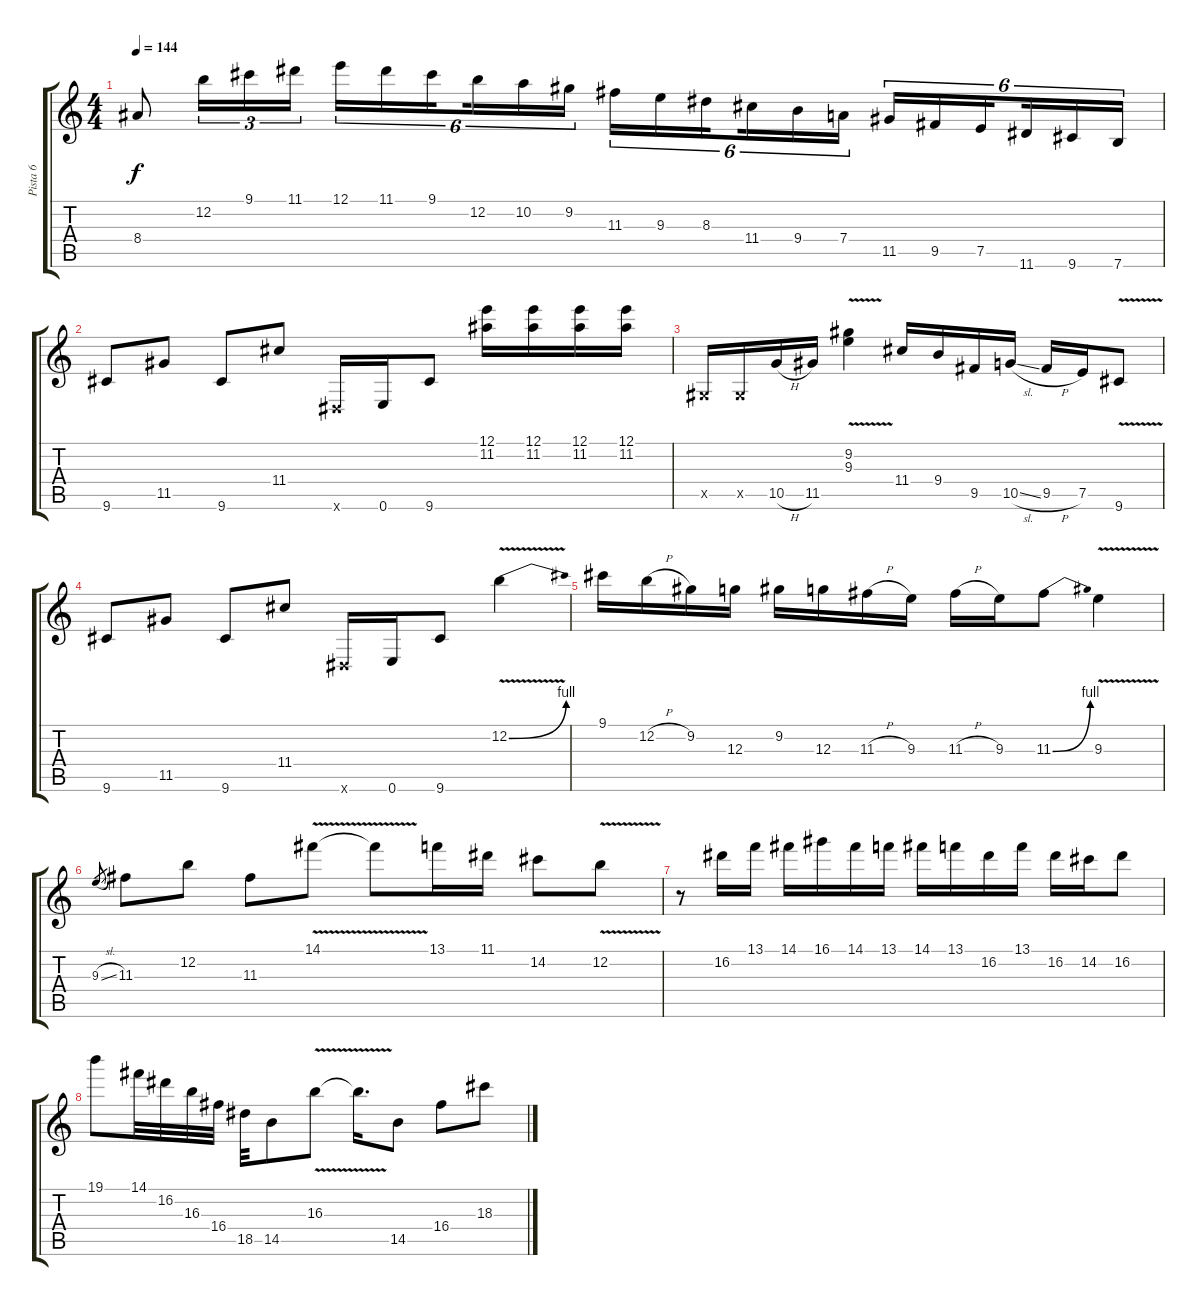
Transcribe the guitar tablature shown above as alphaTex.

\track ("Pista 6" "Pista 6") {instrument distortionguitar}
\staff {score tabs}
\tuning (E4 B3 G3 D3 A2 E2) {hide}
\ts (4 4)
\tempo 144
\clef g2
\ks c
8.4{t}.8{dy f} 12.2.16{tu (3 2)} 9.1.16{tu (3 2)} 11.1.16{tu (3 2)} 12.1.16{tu (6 4)} 11.1.16{tu (6 4)} 9.1.16{tu (6 4) beam splitsecondary} 12.2.16{tu (6 4)} 10.2.16{tu (6 4)} 9.2.16{tu (6 4)} 11.3.16{tu (6 4)} 9.3.16{tu (6 4)} 8.3.16{tu (6 4) beam splitsecondary} 11.4.16{tu (6 4)} 9.4.16{tu (6 4)} 7.4.16{tu (6 4)} 11.5.16{tu (6 4)} 9.5.16{tu (6 4)} 7.5.16{tu (6 4) beam splitsecondary} 11.6.16{tu (6 4)} 9.6.16{tu (6 4)} 7.6.16{tu (6 4)} |
9.6.8 11.5.8 9.6.8 11.4.8 -1.6{x}.16 0.6.16 9.6.8 (12.1 11.2).16 (12.1 11.2).16 (12.1 11.2).16 (12.1 11.2).16 |
-1.5{x}.16 -1.5{x}.16 10.5{h}.16 11.5.16 (9.2{v} 9.3{v}).4 11.4.16 9.4.16 9.5.16 10.5{sl}.16 9.5{h}.16 7.5.16 9.6{v}.8 |
9.6.8 11.5.8 9.6.8 11.4.8 -1.6{x}.16 0.6.16 9.6.8 12.2{be (bend 0 0 60 4) v}.4 |
9.1.16 12.2{h}.16 9.2.16 12.3.16 9.2.16 12.3.16 11.3{h}.16 9.3.16 11.3{h}.16 9.3.16 11.3{be (bend 0 0 60 4)}.8 9.3{v}.4 |
9.3{sl}.8{gr} 11.3.8 12.2.8 11.3.8 14.1{v}.8 14.1{t}.8 13.1.16 11.1.16 14.2.8 12.2{v}.8 |
r.8 16.2.16 13.1.16 14.1.16 16.1.16 14.1.16 13.1.16 14.1.16 13.1.16 16.2.16 13.1.16 16.2.16 14.2.16 16.2.8 |
19.1.8 14.1.32 16.2.32 16.3.32 16.4.32 18.5.32 14.5.8 16.3{v}.8 16.3{t}.16{d} 14.5.8 16.4.8 18.3.8
